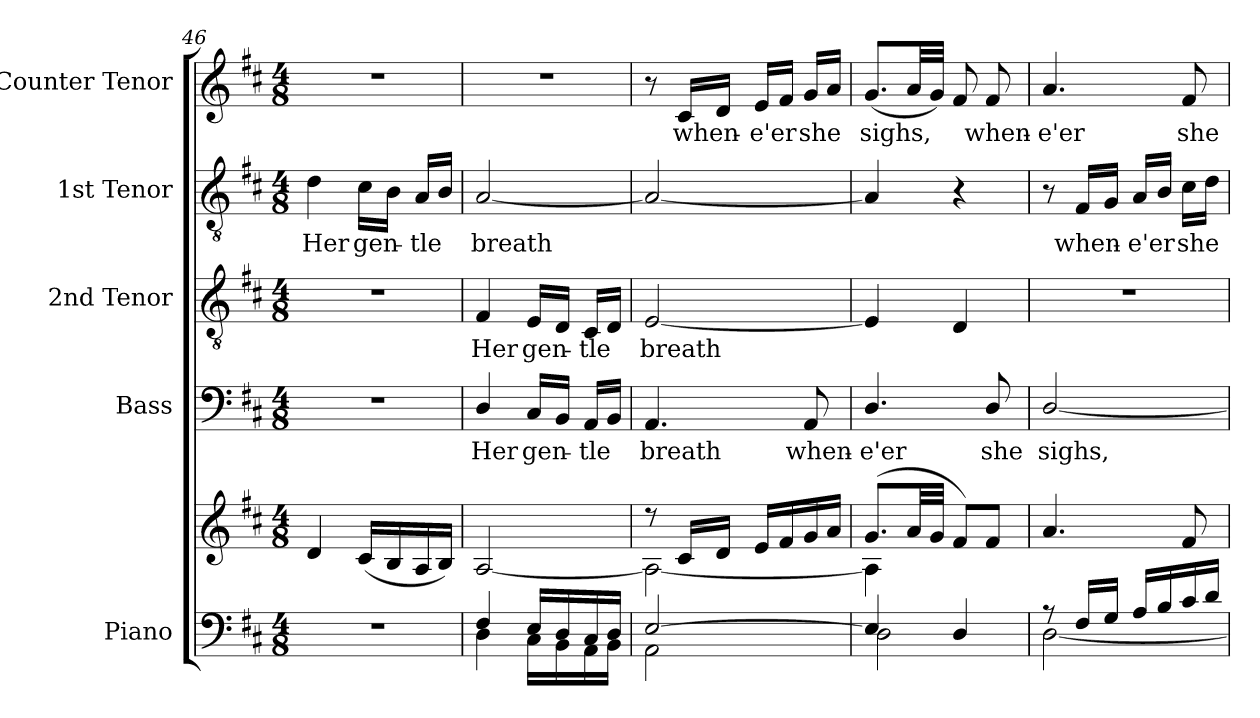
**kern	**kern	**kern	**text	**kern	**text	**kern	**text	**kern	**text
*part5	*part5	*part4	*part4	*part3	*part3	*part2	*part2	*part1	*part1
*staff6	*staff5	*staff4	*staff4	*staff3	*staff3	*staff2	*staff2	*staff1	*staff1
*I"Piano	*	*I"Bass	*	*I"2nd Tenor	*	*I"1st Tenor	*	*I"Counter Tenor	*
*I'Pno.	*	*I'B.	*	*I'T2.	*	*I'T1.	*	*	*
*clefF4	*clefG2	*clefF4	*	*clefGv2	*	*clefGv2	*	*clefG2	*
*	*	*	*	*ITrd7c12	*	*ITrd7c12	*	*	*
*k[f#c#]	*k[f#c#]	*k[f#c#]	*	*k[f#c#]	*	*k[f#c#]	*	*k[f#c#]	*
*D:	*D:	*D:	*	*D:	*	*D:	*	*D:	*
*M4/8	*M4/8	*M4/8	*	*M4/8	*	*M4/8	*	*M4/8	*
=46	=46	=46	=46	=46	=46	=46	=46	=46	=46
!LO:N:vis=1	!	!LO:N:vis=1	!	!LO:N:vis=1	!	!	!	!	!
!	!	!	!	!	!	!	!LO:LY:b:color=#000000	!LO:N:vis=1	!
2r	4di/	2r	.	2r	.	4Di\	Her	2r	.
!	!	!	!	!	!	!	!LO:LY:b:color=#000000	!	!
.	(16c#i/LL	.	.	.	.	16C#i\LL	gen-	.	.
.	16Bi/	.	.	.	.	16BBi\JJ	.	.	.
!	!	!	!	!	!	!	!LO:LY:b:color=#000000	!	!
.	16Ai/	.	.	.	.	16AAi/LL	-tle	.	.
.	16Bi/JJ)	.	.	.	.	16BBi/JJ	.	.	.
=47	=47	=47	=47	=47	=47	=47	=47	=47	=47
*^	*	*	*	*	*	*	*	*	*
!	!	!	!	!LO:LY:b:color=#000000	!	!	!	!	!	!
!	!	!	!	!	!	!LO:LY:b:color=#000000	!	!	!	!
!	!	!	!	!	!	!	!	!LO:LY:b:color=#000000	!LO:N:vis=1	!
4F#i/	4Di\	[2Ai/	4Di/	Her	4FF#i/	Her	[2AAi/	breath	2r	.
!	!	!	!	!LO:LY:b:color=#000000	!	!	!	!	!	!
!	!	!	!	!	!	!LO:LY:b:color=#000000	!	!	!	!
16Ei/LL	16C#i\LL	.	16C#i/LL	gen-	16EEi/LL	gen-	.	.	.	.
16Di/	16BBi\	.	16BBi/JJ	.	16DDi/JJ	.	.	.	.	.
!	!	!	!	!LO:LY:b:color=#000000	!	!	!	!	!	!
!	!	!	!	!	!	!LO:LY:b:color=#000000	!	!	!	!
16C#i/	16AAi\	.	16AAi/LL	-tle	16CC#i/LL	-tle	.	.	.	.
16Di/JJ	16BBi\JJ	.	16BBi/JJ	.	16DDi/JJ	.	.	.	.	.
=48	=48	=48	=48	=48	=48	=48	=48	=48	=48	=48
*	*	*^	*	*	*	*	*	*	*	*
!	!	!	!	!	!LO:LY:b:color=#000000	!	!	!	!	!	!
!	!	!	!	!	!	!	!LO:LY:b:color=#000000	!	!	!	!
[2Ei/	2AAi\	8r	2Ai\_	4.AAi/	breath	[2EEi/	breath	2AAi/_	.	8r	.
!	!	!	!	!	!	!	!	!	!	!	!LO:LY:b:color=#000000
.	.	16c#i/LL	.	.	.	.	.	.	.	16c#i/LL	when-
.	.	16di/JJ	.	.	.	.	.	.	.	16di/JJ	.
!	!	!	!	!	!	!	!	!	!	!	!LO:LY:b:color=#000000
.	.	16ei/LL	.	.	.	.	.	.	.	16ei/LL	-e'er
.	.	16f#i/	.	.	.	.	.	.	.	16f#i/JJ	.
!	!	!	!	!	!LO:LY:b:color=#000000	!	!	!	!	!	!
!	!	!	!	!	!	!	!	!	!	!	!LO:LY:b:color=#000000
.	.	16gi/	.	8AAi/	when-	.	.	.	.	16gi/LL	she
.	.	16ai/JJ	.	.	.	.	.	.	.	16ai/JJ	.
=49	=49	=49	=49	=49	=49	=49	=49	=49	=49	=49	=49
!	!	!	!	!	!LO:LY:b:color=#000000	!	!	!	!	!	!
!	!	!	!	!	!	!	!	!	!	!	!LO:LY:b:color=#000000
4Ei/]	2Di\	(8.gi/L	4Ai\]	4.Di/	-e'er	4EEi/]	.	4AAi/]	.	(8.gi/L	sighs,
.	.	32ai/LL	.	.	.	.	.	.	.	32ai/LL	.
.	.	32gi/JJJ	.	.	.	.	.	.	.	32gi/JJJ)	.
4Di/	.	8f#i/L)	4ryy	.	.	4DDi/	.	4r	.	8f#i/	.
!	!	!	!	!	!LO:LY:b:color=#000000	!	!	!	!	!	!
!	!	!	!	!	!	!	!	!	!	!	!LO:LY:b:color=#000000
.	.	8f#i/J	.	8Di/	she	.	.	.	.	8f#i/	when-
*	*	*v	*v	*	*	*	*	*	*	*	*
!!LO:LB:g=z
=50	=50	=50	=50	=50	=50	=50	=50	=50	=50	=50
!	!	!	!	!LO:LY:b:color=#000000	!LO:N:vis=1	!	!	!	!	!
!	!	!	!	!	!	!	!	!	!	!LO:LY:b:color=#000000
8r	[2Di\	4.ai/	[2Di/	sighs,	2r	.	8r	.	4.ai/	-e'er
!	!	!	!	!	!	!	!	!LO:LY:b:color=#000000	!	!
16F#i/LL	.	.	.	.	.	.	16FF#i/LL	when-	.	.
16Gi/JJ	.	.	.	.	.	.	16GGi/JJ	.	.	.
!	!	!	!	!	!	!	!	!LO:LY:b:color=#000000	!	!
16Ai/LL	.	.	.	.	.	.	16AAi/LL	-e'er	.	.
16Bi/	.	.	.	.	.	.	16BBi/JJ	.	.	.
!	!	!	!	!	!	!	!	!LO:LY:b:color=#000000	!	!
!	!	!	!	!	!	!	!	!	!	!LO:LY:b:color=#000000
16c#i/	.	8f#i/	.	.	.	.	16C#i\LL	she	8f#i/	she
16di/JJ	.	.	.	.	.	.	16Di\JJ	.	.	.
*v	*v	*	*	*	*	*	*	*	*	*
=	=	=	=	=	=	=	=	=	=
*-	*-	*-	*-	*-	*-	*-	*-	*-	*-
